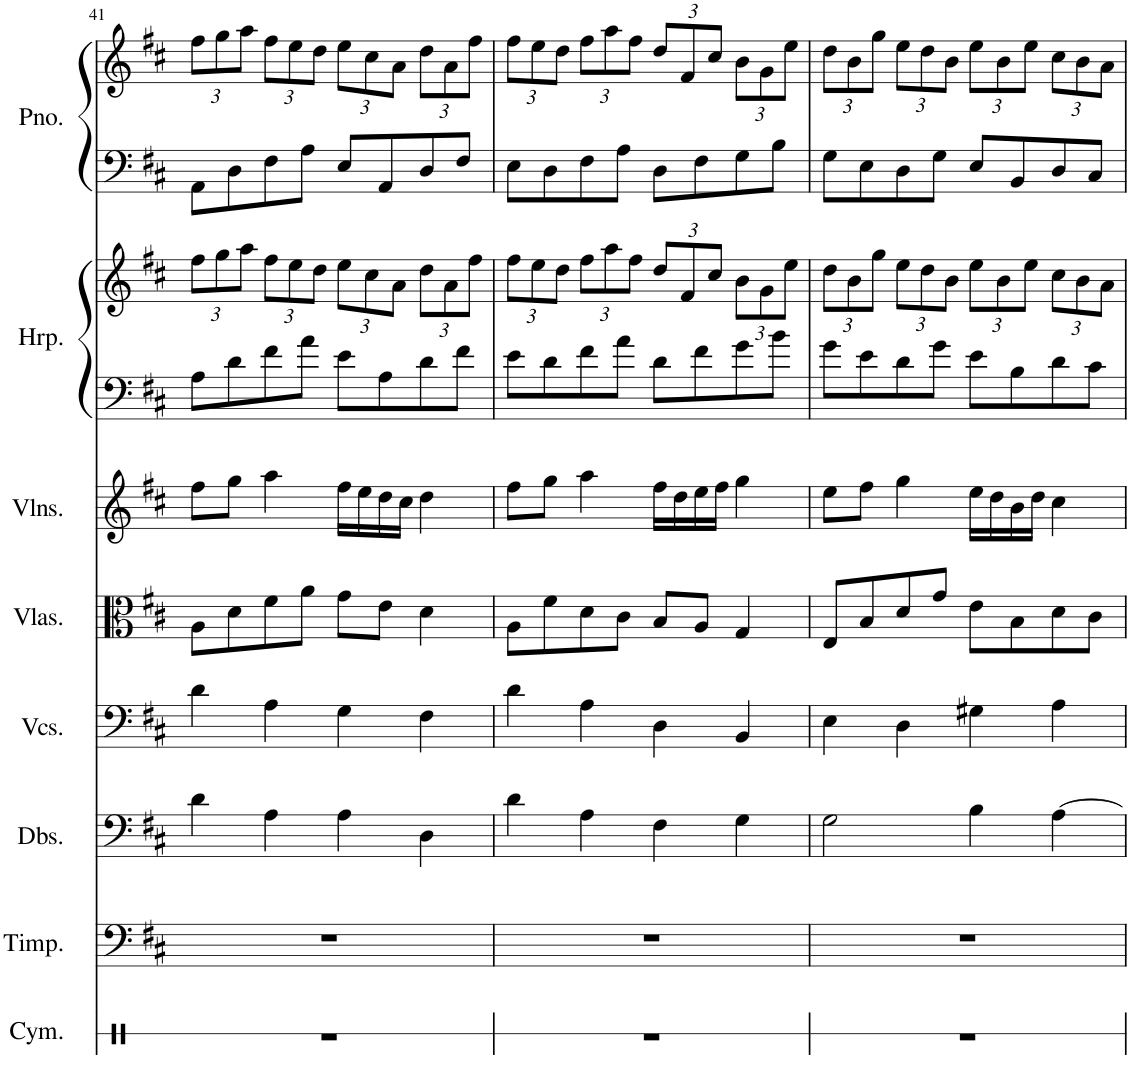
**kern	**kern	**kern	**kern	**kern	**kern	**kern	**kern	**kern	**kern
*part8	*part7	*part6	*part5	*part4	*part3	*part2	*part2	*part1	*part1
*staff10	*staff9	*staff8	*staff7	*staff6	*staff5	*staff4	*staff3	*staff2	*staff1
*I"Cymbal	*I"Timpani	*I"Double Basses	*I"Violoncellos	*I"Violas	*I"Violins	*I"Harp	*	*I"Piano	*
*I'Cym.	*I'Timp.	*I'Dbs.	*I'Vcs.	*I'Vlas.	*I'Vlns.	*I'Hrp.	*	*I'Pno.	*
!!LO:PB:g=z
*clefX	*clefF4	*clefF4	*clefF4	*clefC3	*clefG2	*clefF4	*clefG2	*clefF4	*clefG2
*	*	*Trd7c12	*	*	*	*	*	*	*
*k[]	*k[f#c#]	*k[f#c#]	*k[f#c#]	*k[f#c#]	*k[f#c#]	*k[f#c#]	*k[f#c#]	*k[f#c#]	*k[f#c#]
*M4/4	*M4/4	*M4/4	*M4/4	*M4/4	*M4/4	*M4/4	*M4/4	*M4/4	*M4/4
*met(c)	*met(c)	*met(c)	*met(c)	*met(c)	*met(c)	*met(c)	*met(c)	*met(c)	*met(c)
*	*	*	*	*	*	*	*Xbrackettup	*	*Xbrackettup
=41	=41	=41	=41	=41	=41	=41	=41	=41	=41
1r	1r	4d\	4d\	8A\L	8ff#\L	8A\L	12ff#\L	8AA\L	12ff#\L
.	.	.	.	.	.	.	12gg\	.	12gg\
.	.	.	.	8d\	8gg\J	8d\	.	8D\	.
.	.	.	.	.	.	.	12aa\J	.	12aa\J
.	.	4A\	4A\	8f#\	4aa\	8f#\	12ff#\L	8F#\	12ff#\L
.	.	.	.	.	.	.	12ee\	.	12ee\
.	.	.	.	8a\J	.	8a\J	.	8A\J	.
.	.	.	.	.	.	.	12dd\J	.	12dd\J
.	.	4A\	4G\	8g\L	16ff#\LL	8e\L	12ee\L	8E/L	12ee\L
.	.	.	.	.	16ee\	.	.	.	.
.	.	.	.	.	.	.	12cc#\	.	12cc#\
.	.	.	.	8e\J	16dd\	8A\	.	8AA/	.
.	.	.	.	.	.	.	12a\J	.	12a\J
.	.	.	.	.	16cc#\JJ	.	.	.	.
.	.	4D\	4F#\	4d\	4dd\	8d\	12dd\L	8D/	12dd\L
.	.	.	.	.	.	.	12a\	.	12a\
.	.	.	.	.	.	8f#\J	.	8F#/J	.
.	.	.	.	.	.	.	12ff#\J	.	12ff#\J
=42	=42	=42	=42	=42	=42	=42	=42	=42	=42
1r	1r	4d\	4d\	8A\L	8ff#\L	8e\L	12ff#\L	8E\L	12ff#\L
.	.	.	.	.	.	.	12ee\	.	12ee\
.	.	.	.	8f#\	8gg\J	8d\	.	8D\	.
.	.	.	.	.	.	.	12dd\J	.	12dd\J
.	.	4A\	4A\	8d\	4aa\	8f#\	12ff#\L	8F#\	12ff#\L
.	.	.	.	.	.	.	12aa\	.	12aa\
.	.	.	.	8c#\J	.	8a\J	.	8A\J	.
.	.	.	.	.	.	.	12ff#\J	.	12ff#\J
.	.	4F#\	4D\	8B/L	16ff#\LL	8d\L	12dd/L	8D\L	12dd/L
.	.	.	.	.	16dd\	.	.	.	.
.	.	.	.	.	.	.	12f#/	.	12f#/
.	.	.	.	8A/J	16ee\	8f#\	.	8F#\	.
.	.	.	.	.	.	.	12cc#/J	.	12cc#/J
.	.	.	.	.	16ff#\JJ	.	.	.	.
.	.	4G\	4BB/	4G/	4gg\	8g\	12b\L	8G\	12b\L
.	.	.	.	.	.	.	12g\	.	12g\
.	.	.	.	.	.	8b\J	.	8B\J	.
.	.	.	.	.	.	.	12ee\J	.	12ee\J
=43	=43	=43	=43	=43	=43	=43	=43	=43	=43
1r	1r	2G\	4E\	8E/L	8ee\L	8g\L	12dd\L	8G\L	12dd\L
.	.	.	.	.	.	.	12b\	.	12b\
.	.	.	.	8B/	8ff#\J	8e\	.	8E\	.
.	.	.	.	.	.	.	12gg\J	.	12gg\J
.	.	.	4D\	8d/	4gg\	8d\	12ee\L	8D\	12ee\L
.	.	.	.	.	.	.	12dd\	.	12dd\
.	.	.	.	8g/J	.	8g\J	.	8G\J	.
.	.	.	.	.	.	.	12b\J	.	12b\J
.	.	4B\	4G#X\	8e\L	16ee\LL	8e\L	12ee\L	8E/L	12ee\L
.	.	.	.	.	16dd\	.	.	.	.
.	.	.	.	.	.	.	12b\	.	12b\
.	.	.	.	8B\	16b\	8B\	.	8BB/	.
.	.	.	.	.	.	.	12ee\J	.	12ee\J
.	.	.	.	.	16dd\JJ	.	.	.	.
.	.	[4A\	4A\	8d\	4cc#\	8d\	12cc#\L	8D/	12cc#\L
.	.	.	.	.	.	.	12b\	.	12b\
.	.	.	.	8c#\J	.	8c#\J	.	8C#/J	.
.	.	.	.	.	.	.	12a\J	.	12a\J
=	=	=	=	=	=	=	=	=	=
*-	*-	*-	*-	*-	*-	*-	*-	*-	*-
